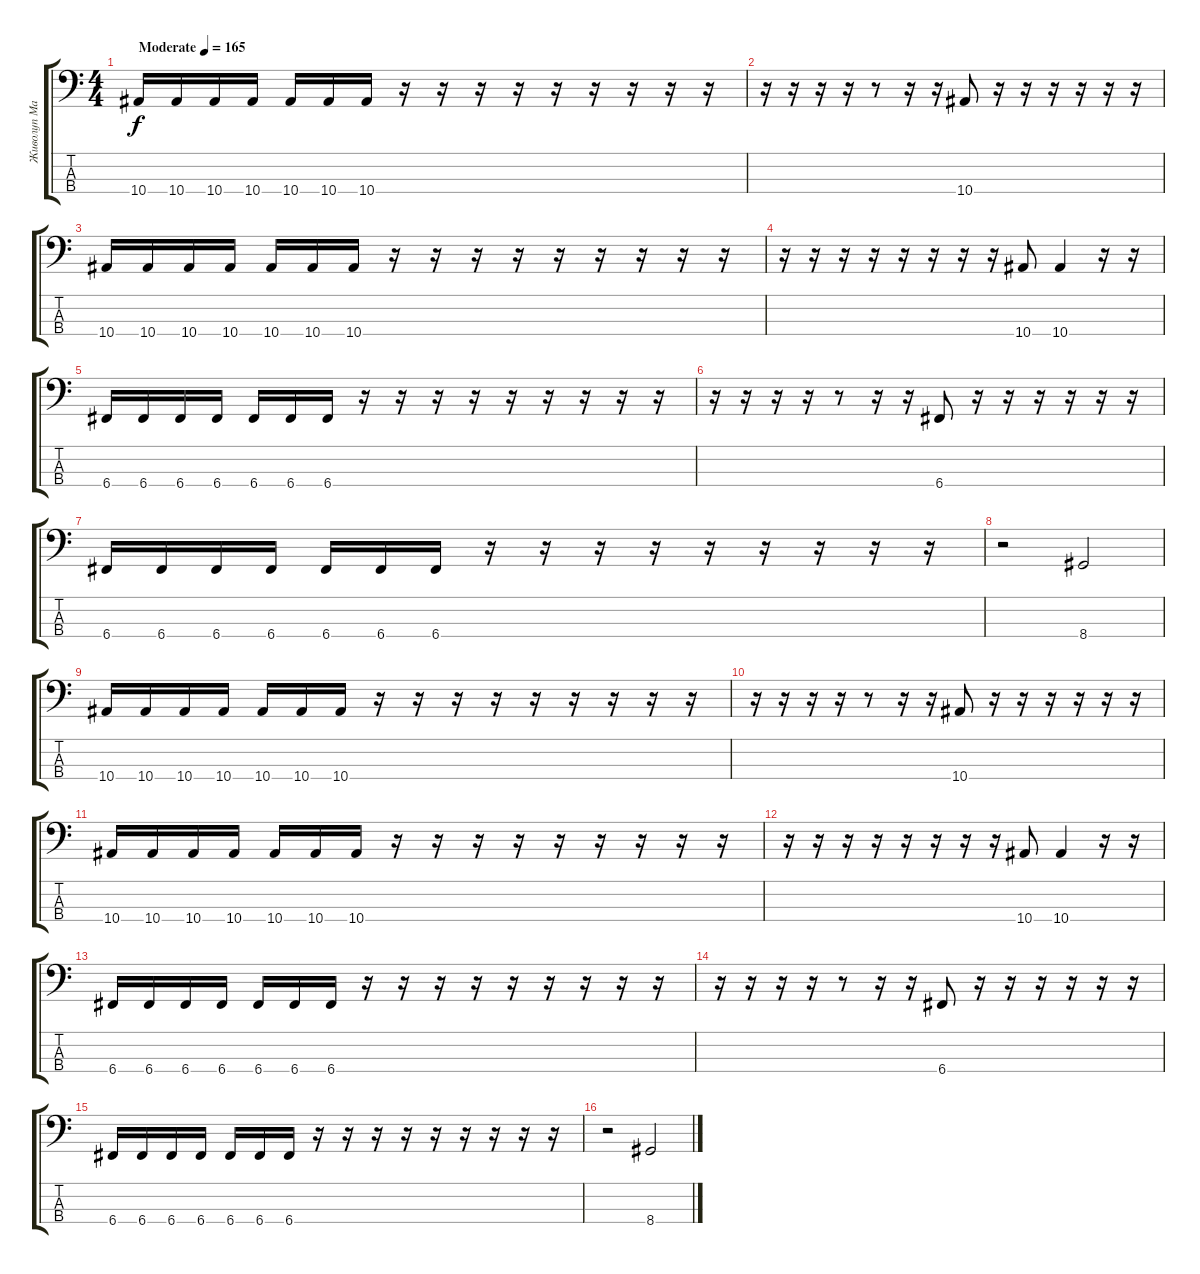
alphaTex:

\track ("Живолуп Максим" "Живолуп Ма") {instrument electricbassfinger}
\staff {score tabs}
\tuning (F2 C2 G1 C1) {hide}
\ts (4 4)
\tempo (165 "Moderate")
\clef f4
\ks c
10.4.16{dy f instrument electricbassfinger} 10.4.16 10.4.16 10.4.16 10.4.16 10.4.16 10.4.16 r.16 r.16 r.16 r.16 r.16 r.16 r.16 r.16 r.16 |
r.16 r.16 r.16 r.16 r.8 r.16 r.16 10.4.8 r.16 r.16 r.16 r.16 r.16 r.16 |
10.4.16 10.4.16 10.4.16 10.4.16 10.4.16 10.4.16 10.4.16 r.16 r.16 r.16 r.16 r.16 r.16 r.16 r.16 r.16 |
r.16 r.16 r.16 r.16 r.16 r.16 r.16 r.16 10.4.8 10.4.4 r.16 r.16 |
6.4.16 6.4.16 6.4.16 6.4.16 6.4.16 6.4.16 6.4.16 r.16 r.16 r.16 r.16 r.16 r.16 r.16 r.16 r.16 |
r.16 r.16 r.16 r.16 r.8 r.16 r.16 6.4.8 r.16 r.16 r.16 r.16 r.16 r.16 |
6.4.16 6.4.16 6.4.16 6.4.16 6.4.16 6.4.16 6.4.16 r.16 r.16 r.16 r.16 r.16 r.16 r.16 r.16 r.16 |
r.2 8.4.2 |
10.4.16 10.4.16 10.4.16 10.4.16 10.4.16 10.4.16 10.4.16 r.16 r.16 r.16 r.16 r.16 r.16 r.16 r.16 r.16 |
r.16 r.16 r.16 r.16 r.8 r.16 r.16 10.4.8 r.16 r.16 r.16 r.16 r.16 r.16 |
10.4.16 10.4.16 10.4.16 10.4.16 10.4.16 10.4.16 10.4.16 r.16 r.16 r.16 r.16 r.16 r.16 r.16 r.16 r.16 |
r.16 r.16 r.16 r.16 r.16 r.16 r.16 r.16 10.4.8 10.4.4 r.16 r.16 |
6.4.16 6.4.16 6.4.16 6.4.16 6.4.16 6.4.16 6.4.16 r.16 r.16 r.16 r.16 r.16 r.16 r.16 r.16 r.16 |
r.16 r.16 r.16 r.16 r.8 r.16 r.16 6.4.8 r.16 r.16 r.16 r.16 r.16 r.16 |
6.4.16 6.4.16 6.4.16 6.4.16 6.4.16 6.4.16 6.4.16 r.16 r.16 r.16 r.16 r.16 r.16 r.16 r.16 r.16 |
r.2 8.4.2
